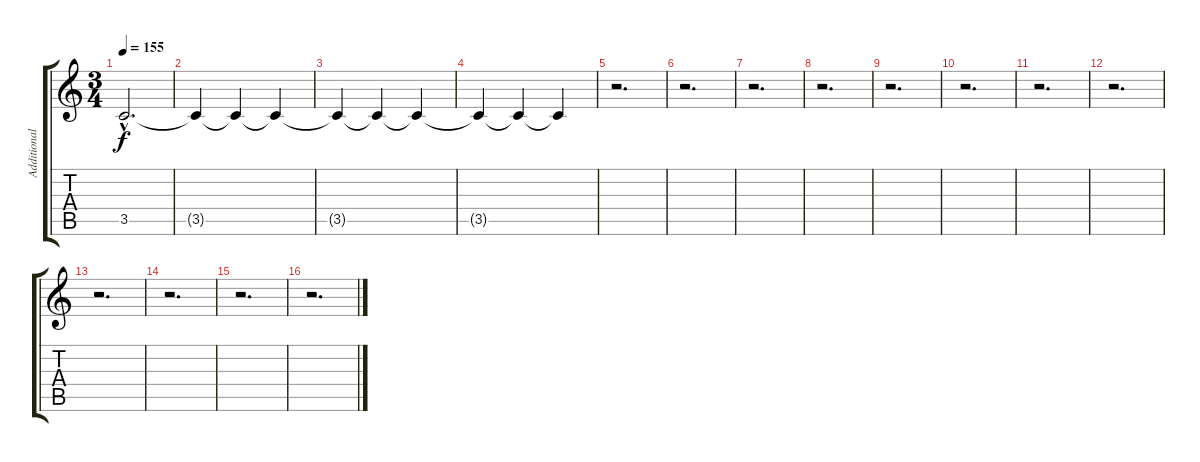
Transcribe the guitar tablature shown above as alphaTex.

\track ("Additional Guitar" "Additional") {instrument distortionguitar}
\staff {score tabs}
\tuning (E4 B3 G3 D3 A2 E2) {hide}
\ts (3 4)
\tempo 155
\clef g2
\ks c
3.5{hac}.2{d dy f} |
3.5{t}.4{volume 12} 3.5{t}.4{volume 11} 3.5{t}.4{volume 10} |
3.5{t}.4{volume 9} 3.5{t}.4{volume 8} 3.5{t}.4{volume 7} |
3.5{t}.4{volume 6} 3.5{t}.4{volume 5} 3.5{t}.4{volume 4} |
r.2{d} |
r.2{d} |
r.2{d} |
r.2{d} |
r.2{d} |
r.2{d} |
r.2{d} |
r.2{d} |
r.2{d} |
r.2{d} |
r.2{d} |
r.2{d}
